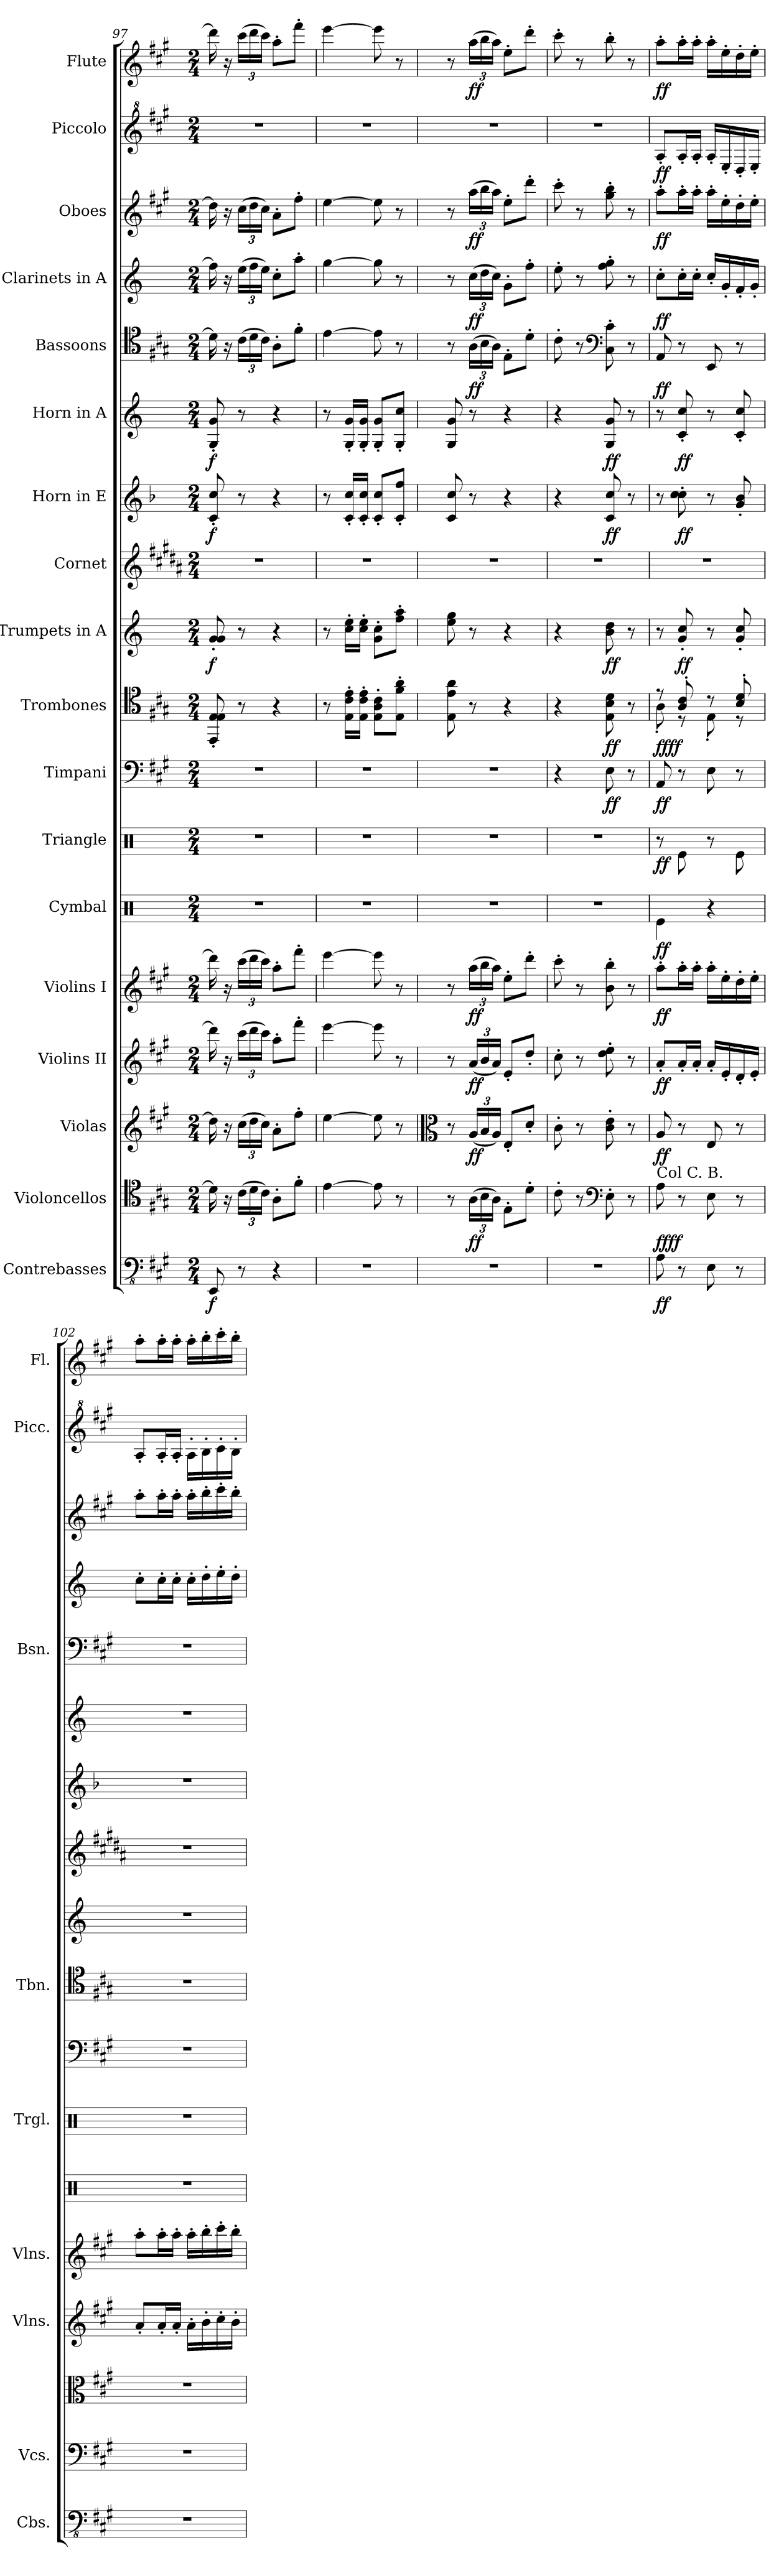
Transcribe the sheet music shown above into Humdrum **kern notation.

**kern	**dynam	**kern	**dynam	**kern	**dynam	**kern	**dynam	**kern	**dynam	**kern	**dynam	**kern	**dynam	**kern	**dynam	**kern	**dynam	**kern	**dynam	**kern	**kern	**dynam	**kern	**dynam	**kern	**dynam	**kern	**dynam	**kern	**dynam	**kern	**dynam	**kern	**dynam
*part18	*part18	*part17	*part17	*part16	*part16	*part15	*part15	*part14	*part14	*part13	*part13	*part12	*part12	*part11	*part11	*part10	*part10	*part9	*part9	*part8	*part7	*part7	*part6	*part6	*part5	*part5	*part4	*part4	*part3	*part3	*part2	*part2	*part1	*part1
*staff18	*staff18	*staff17	*staff17	*staff16	*staff16	*staff15	*staff15	*staff14	*staff14	*staff13	*staff13	*staff12	*staff12	*staff11	*staff11	*staff10	*staff10	*staff9	*staff9	*staff8	*staff7	*staff7	*staff6	*staff6	*staff5	*staff5	*staff4	*staff4	*staff3	*staff3	*staff2	*staff2	*staff1	*staff1
*I"Contrebasses	*	*I"Violoncellos	*	*I"Violas	*	*I"Violins II	*	*I"Violins I	*	*I"Cymbal	*	*I"Triangle	*	*I"Timpani	*	*I"Trombones	*	*I"Trumpets in A	*	*I"Cornet	*I"Horn in E	*	*I"Horn in A	*	*I"Bassoons	*	*I"Clarinets in A	*	*I"Oboes	*	*I"Piccolo	*	*I"Flute	*
*I'Cbs.	*	*I'Vcs.	*	*	*	*I'Vlns.	*	*I'Vlns.	*	*	*	*I'Trgl.	*	*	*	*I'Tbn.	*	*	*	*	*	*	*	*	*I'Bsn.	*	*	*	*	*	*I'Picc.	*	*I'Fl.	*
*clefFv4	*	*clefC4	*	*clefG2	*	*clefG2	*	*clefG2	*	*clefX	*	*clefX	*	*clefF4	*	*clefC4	*	*clefG2	*	*clefG2	*clefG2	*	*clefG2	*	*clefC4	*	*clefG2	*	*clefG2	*	*clefG^2	*	*clefG2	*
*	*	*	*	*	*	*	*	*	*	*	*	*	*	*	*	*	*	*ITrd2c3	*	*ITrd1c2	*ITrd5c8	*	*ITrd2c3	*	*	*	*ITrd2c3	*	*	*	*ITrd-7c-12	*	*	*
*k[f#c#g#]	*	*k[f#c#g#]	*	*k[f#c#g#]	*	*k[f#c#g#]	*	*k[f#c#g#]	*	*k[]	*	*k[]	*	*k[f#c#g#]	*	*k[f#c#g#]	*	*k[f#c#g#]	*	*k[f#c#g#]	*k[f#c#g#]	*	*k[f#c#g#]	*	*k[f#c#g#]	*	*k[f#c#g#]	*	*k[f#c#g#]	*	*k[f#c#g#]	*	*k[f#c#g#]	*
*M2/4	*	*M2/4	*	*M2/4	*	*M2/4	*	*M2/4	*	*M2/4	*	*M2/4	*	*M2/4	*	*M2/4	*	*M2/4	*	*M2/4	*M2/4	*	*M2/4	*	*M2/4	*	*M2/4	*	*M2/4	*	*M2/4	*	*M2/4	*
=97	=97	=97	=97	=97	=97	=97	=97	=97	=97	=97	=97	=97	=97	=97	=97	=97	=97	=97	=97	=97	=97	=97	=97	=97	=97	=97	=97	=97	=97	=97	=97	=97	=97	=97
!	!LO:DY:b	!	!	!	!	!	!	!	!	!	!	!	!	!	!	!	!	!	!LO:DY:b	!	!	!LO:DY:b	!	!LO:DY:b	!	!	!	!	!	!	!	!	!	!
8EEE/	f	16d\]	.	16dd\]	.	16ddd\]	.	16ddd\]	.	2r	.	2r	.	2r	.	8EE/' 8E/' 8E/'	.	8e/' 8e/'	f	2r	8E/' 8e/'	f	8E/' 8e/'	f	16d\]	.	16dd\]	.	16dd\]	.	2r	.	16ddd\]	.
.	.	16r	.	16r	.	16r	.	16r	.	.	.	.	.	.	.	.	.	.	.	.	.	.	.	.	16r	.	16r	.	16r	.	.	.	16r	.
*	*	*Xbrackettup	*	*Xbrackettup	*	*Xbrackettup	*	*Xbrackettup	*	*	*	*	*	*	*	*	*	*	*	*	*	*	*	*	*Xbrackettup	*	*Xbrackettup	*	*Xbrackettup	*	*	*	*Xbrackettup	*
8r	.	(>24c#\LL	.	(>24cc#\LL	.	(>24ccc#\LL	.	(>24ccc#\LL	.	.	.	.	.	.	.	8r	.	8r	.	.	8r	.	8r	.	(>24c#\LL	.	(>24cc#\LL	.	(>24cc#\LL	.	.	.	(>24ccc#\LL	.
.	.	24d\	.	24dd\	.	24ddd\	.	24ddd\	.	.	.	.	.	.	.	.	.	.	.	.	.	.	.	.	24d\	.	24dd\	.	24dd\	.	.	.	24ddd\	.
.	.	24c#\JJ)	.	24cc#\JJ)	.	24ccc#\JJ)	.	24ccc#\JJ)	.	.	.	.	.	.	.	.	.	.	.	.	.	.	.	.	24c#\JJ)	.	24cc#\JJ)	.	24cc#\JJ)	.	.	.	24ccc#\JJ)	.
4r	.	8A'\L	.	8a'\L	.	8aa'\L	.	8aa'\L	.	.	.	.	.	.	.	4r	.	4r	.	.	4r	.	4r	.	8A'\L	.	8a'\L	.	8a'\L	.	.	.	8aa'\L	.
.	.	8f#'\J	.	8ff#'\J	.	8fff#'\J	.	8fff#'\J	.	.	.	.	.	.	.	.	.	.	.	.	.	.	.	.	8f#'\J	.	8ff#'\J	.	8ff#'\J	.	.	.	8fff#'\J	.
=98	=98	=98	=98	=98	=98	=98	=98	=98	=98	=98	=98	=98	=98	=98	=98	=98	=98	=98	=98	=98	=98	=98	=98	=98	=98	=98	=98	=98	=98	=98	=98	=98	=98	=98
2r	.	[4e\	.	[4ee\	.	[4eee\	.	[4eee\	.	2r	.	2r	.	2r	.	8r	.	8r	.	2r	8r	.	8r	.	[4e\	.	[4ee\	.	[4ee\	.	2r	.	[4eee\	.
.	.	.	.	.	.	.	.	.	.	.	.	.	.	.	.	16E\' 16c#\' 16e\'LL	.	16a\' 16cc#\'LL	.	.	16E/' 16e/'LL	.	16E/' 16e/'LL	.	.	.	.	.	.	.	.	.	.	.
.	.	.	.	.	.	.	.	.	.	.	.	.	.	.	.	16E\' 16c#\' 16e\'JJ	.	16a\' 16cc#\'JJ	.	.	16E/' 16e/'JJ	.	16E/' 16e/'JJ	.	.	.	.	.	.	.	.	.	.	.
.	.	8e\]	.	8ee\]	.	8eee\]	.	8eee\]	.	.	.	.	.	.	.	8E\' 8A\' 8c#\'L	.	8e\' 8a\'L	.	.	8E/' 8e/'L	.	8E/' 8e/'L	.	8e\]	.	8ee\]	.	8ee\]	.	.	.	8eee\]	.
.	.	8r	.	8r	.	8r	.	8r	.	.	.	.	.	.	.	8E\' 8f#\' 8a\'J	.	8dd\' 8ff#\'J	.	.	8E/' 8a/'J	.	8E/' 8a/'J	.	8r	.	8r	.	8r	.	.	.	8r	.
=99	=99	=99	=99	=99	=99	=99	=99	=99	=99	=99	=99	=99	=99	=99	=99	=99	=99	=99	=99	=99	=99	=99	=99	=99	=99	=99	=99	=99	=99	=99	=99	=99	=99	=99
*	*	*	*	*clefC3	*	*	*	*	*	*	*	*	*	*	*	*	*	*	*	*	*	*	*	*	*	*	*	*	*	*	*	*	*	*
2r	.	8r	.	8r	.	8r	.	8r	.	2r	.	2r	.	2r	.	8E\ 8e\ 8a\	.	8cc#\ 8ee\	.	2r	8E/ 8e/	.	8E/ 8e/	.	8r	.	8r	.	8r	.	2r	.	8r	.
!	!	!	!LO:DY:b	!	!LO:DY:b	!	!LO:DY:b	!	!LO:DY:b	!	!	!	!	!	!	!	!	!	!	!	!	!	!	!	!	!LO:DY:b	!	!LO:DY:b	!	!LO:DY:b	!	!	!	!LO:DY:b
.	.	(>24A\LL	ff	(<24A/LL	ff	(<24a/LL	ff	(>24aa\LL	ff	.	.	.	.	.	.	8r	.	8r	.	.	8r	.	8r	.	(>24A\LL	ff	(>24a\LL	ff	(>24aa\LL	ff	.	.	(>24aa\LL	ff
.	.	24B\	.	24B/	.	24b/	.	24bb\	.	.	.	.	.	.	.	.	.	.	.	.	.	.	.	.	24B\	.	24b\	.	24bb\	.	.	.	24bb\	.
.	.	24A\JJ)	.	24A/JJ)	.	24a/JJ)	.	24aa\JJ)	.	.	.	.	.	.	.	.	.	.	.	.	.	.	.	.	24A\JJ)	.	24a\JJ)	.	24aa\JJ)	.	.	.	24aa\JJ)	.
.	.	8E'\L	.	8E'/L	.	8e'/L	.	8ee'\L	.	.	.	.	.	.	.	4r	.	4r	.	.	4r	.	4r	.	8E'\L	.	8e'\L	.	8ee'\L	.	.	.	8ee'\L	.
.	.	8d'\J	.	8d'/J	.	8dd'/J	.	8ddd'\J	.	.	.	.	.	.	.	.	.	.	.	.	.	.	.	.	8d'\J	.	8dd'\J	.	8ddd'\J	.	.	.	8ddd'\J	.
!!LO:PB:g=z
=100	=100	=100	=100	=100	=100	=100	=100	=100	=100	=100	=100	=100	=100	=100	=100	=100	=100	=100	=100	=100	=100	=100	=100	=100	=100	=100	=100	=100	=100	=100	=100	=100	=100	=100
2r	.	8c#'\	.	8c#'\	.	8cc#'\	.	8ccc#'\	.	2r	.	2r	.	4r	.	4r	.	4r	.	2r	4r	.	4r	.	8c#'\	.	8cc#'\	.	8ccc#'\	.	2r	.	8ccc#'\	.
.	.	8r	.	8r	.	8r	.	8r	.	.	.	.	.	.	.	.	.	.	.	.	.	.	.	.	8r	.	8r	.	8r	.	.	.	8r	.
*	*	*clefF4	*	*	*	*	*	*	*	*	*	*	*	*	*	*	*	*	*	*	*	*	*	*	*clefF4	*	*	*	*	*	*	*	*	*
!	!	!	!	!	!	!	!	!	!	!	!	!	!	!	!LO:DY:b	!	!LO:DY:b	!	!LO:DY:b	!	!	!LO:DY:b	!	!LO:DY:b	!	!	!	!	!	!	!	!	!	!
.	.	8E'\	.	8c#\' 8e\'	.	8dd\' 8ee\'	.	8b\' 8bb\'	.	.	.	.	.	8E\	ff	8E\ 8B\ 8d\	ff	8g#\ 8b\	ff	.	8E/ 8e/	ff	8E/ 8e/	ff	8C#\' 8c#\'	.	8dd\' 8ee\'	.	8gg#\' 8bb\'	.	.	.	8bb'\	.
.	.	8r	.	8r	.	8r	.	8r	.	.	.	.	.	8r	.	8r	.	8r	.	.	8r	.	8r	.	8r	.	8r	.	8r	.	.	.	8r	.
=101	=101	=101	=101	=101	=101	=101	=101	=101	=101	=101	=101	=101	=101	=101	=101	=101	=101	=101	=101	=101	=101	=101	=101	=101	=101	=101	=101	=101	=101	=101	=101	=101	=101	=101
*	*	*	*	*	*	*	*	*	*	*	*	*	*	*	*	*^	*	*	*	*	*	*	*	*	*	*	*	*	*	*	*	*	*	*
!	!	!LO:TX:a:t=Col C. B.	!	!	!	!	!	!	!	!	!	!	!	!	!	!	!	!	!	!	!	!	!	!	!	!	!	!	!	!	!	!	!	!	!
!	!LO:DY:b	!	!LO:DY:b	!	!	!	!	!	!	!	!	!	!	!	!	!	!	!	!	!	!	!	!	!	!	!	!	!	!	!	!	!	!	!	!
!	!	!	!LO:DY:n=1:b	!	!LO:DY:b	!	!LO:DY:b	!	!LO:DY:b	!	!LO:DY:b	!	!LO:DY:b	!	!LO:DY:b	!	!	!LO:DY:b	!	!	!	!	!	!	!	!	!	!	!	!	!	!	!	!	!
!	!	!	!	!	!	!	!	!	!	!	!	!	!	!	!	!	!	!LO:DY:n=1:b	!	!	!	!	!	!	!	!	!LO:DY:b	!	!LO:DY:b	!	!LO:DY:b	!	!LO:DY:b	!	!LO:DY:b
8AA\	ff	8A\	ff ff	8A/	ff	8a'/L	ff	8aa'\L	ff	4Re\	ff	8r	ff	8AA/	ff	8r	8A'\	ff ff	8r	.	2r	8r	.	8r	.	8AA/	ff	8a'\L	ff	8aa'\L	ff	8aa'/L	ff	8aa'\L	ff
!	!	!	!	!	!	!	!	!	!	!	!	!	!	!	!	!	!	!	!	!LO:DY:b	!	!	!LO:DY:b	!	!LO:DY:b	!	!	!	!	!	!	!	!	!	!
8r	.	8r	.	8r	.	16a'/L	.	16aa'\L	.	.	.	8Re\	.	8r	.	8A/' 8c#/'	8r	.	8e/' 8a/'	ff	.	8e\' 8e\'	ff	8A/' 8a/'	ff	8r	.	16a'\L	.	16aa'\L	.	16aa'/L	.	16aa'\L	.
.	.	.	.	.	.	16a'/JJ	.	16aa'\JJ	.	.	.	.	.	.	.	.	.	.	.	.	.	.	.	.	.	.	.	16a'\JJ	.	16aa'\JJ	.	16aa'/JJ	.	16aa'\JJ	.
8EE\	.	8E\	.	8E/	.	16a'/LL	.	16aa'\LL	.	4r	.	8r	.	8E\	.	8r	8E'\	.	8r	.	.	8r	.	8r	.	8EE/	.	16a'/LL	.	16aa'\LL	.	16aa'/LL	.	16aa'\LL	.
.	.	.	.	.	.	16e'/	.	16ee'\	.	.	.	.	.	.	.	.	.	.	.	.	.	.	.	.	.	.	.	16e'/	.	16ee'\	.	16ee'/	.	16ee'\	.
8r	.	8r	.	8r	.	16d'/	.	16dd'\	.	.	.	8Re\	.	8r	.	8B/' 8d/'	8r	.	8e/' 8a/'	.	.	8B/' 8d/'	.	8A/' 8a/'	.	8r	.	16d'/	.	16dd'\	.	16dd'/	.	16dd'\	.
.	.	.	.	.	.	16e'/JJ	.	16ee'\JJ	.	.	.	.	.	.	.	.	.	.	.	.	.	.	.	.	.	.	.	16e'/JJ	.	16ee'\JJ	.	16ee'/JJ	.	16ee'\JJ	.
*	*	*	*	*	*	*	*	*	*	*	*	*	*	*	*	*v	*v	*	*	*	*	*	*	*	*	*	*	*	*	*	*	*	*	*	*
=102	=102	=102	=102	=102	=102	=102	=102	=102	=102	=102	=102	=102	=102	=102	=102	=102	=102	=102	=102	=102	=102	=102	=102	=102	=102	=102	=102	=102	=102	=102	=102	=102	=102	=102
2r	.	2r	.	2r	.	8a'/L	.	8aa'\L	.	2r	.	2r	.	2r	.	2r	.	2r	.	2r	2r	.	2r	.	2r	.	8a'\L	.	8aa'\L	.	8aa'/L	.	8aa'\L	.
.	.	.	.	.	.	16a'/L	.	16aa'\L	.	.	.	.	.	.	.	.	.	.	.	.	.	.	.	.	.	.	16a'\L	.	16aa'\L	.	16aa'/L	.	16aa'\L	.
.	.	.	.	.	.	16a'/JJ	.	16aa'\JJ	.	.	.	.	.	.	.	.	.	.	.	.	.	.	.	.	.	.	16a'\JJ	.	16aa'\JJ	.	16aa'/JJ	.	16aa'\JJ	.
.	.	.	.	.	.	16a'\LL	.	16aa'\LL	.	.	.	.	.	.	.	.	.	.	.	.	.	.	.	.	.	.	16a'\LL	.	16aa'\LL	.	16aa'\LL	.	16aa'\LL	.
.	.	.	.	.	.	16b'\	.	16bb'\	.	.	.	.	.	.	.	.	.	.	.	.	.	.	.	.	.	.	16b'\	.	16bb'\	.	16bb'\	.	16bb'\	.
.	.	.	.	.	.	16cc#'\	.	16ccc#'\	.	.	.	.	.	.	.	.	.	.	.	.	.	.	.	.	.	.	16cc#'\	.	16ccc#'\	.	16ccc#'\	.	16ccc#'\	.
.	.	.	.	.	.	16b'\JJ	.	16bb'\JJ	.	.	.	.	.	.	.	.	.	.	.	.	.	.	.	.	.	.	16b'\JJ	.	16bb'\JJ	.	16bb'\JJ	.	16bb'\JJ	.
=	=	=	=	=	=	=	=	=	=	=	=	=	=	=	=	=	=	=	=	=	=	=	=	=	=	=	=	=	=	=	=	=	=	=
*-	*-	*-	*-	*-	*-	*-	*-	*-	*-	*-	*-	*-	*-	*-	*-	*-	*-	*-	*-	*-	*-	*-	*-	*-	*-	*-	*-	*-	*-	*-	*-	*-	*-	*-
